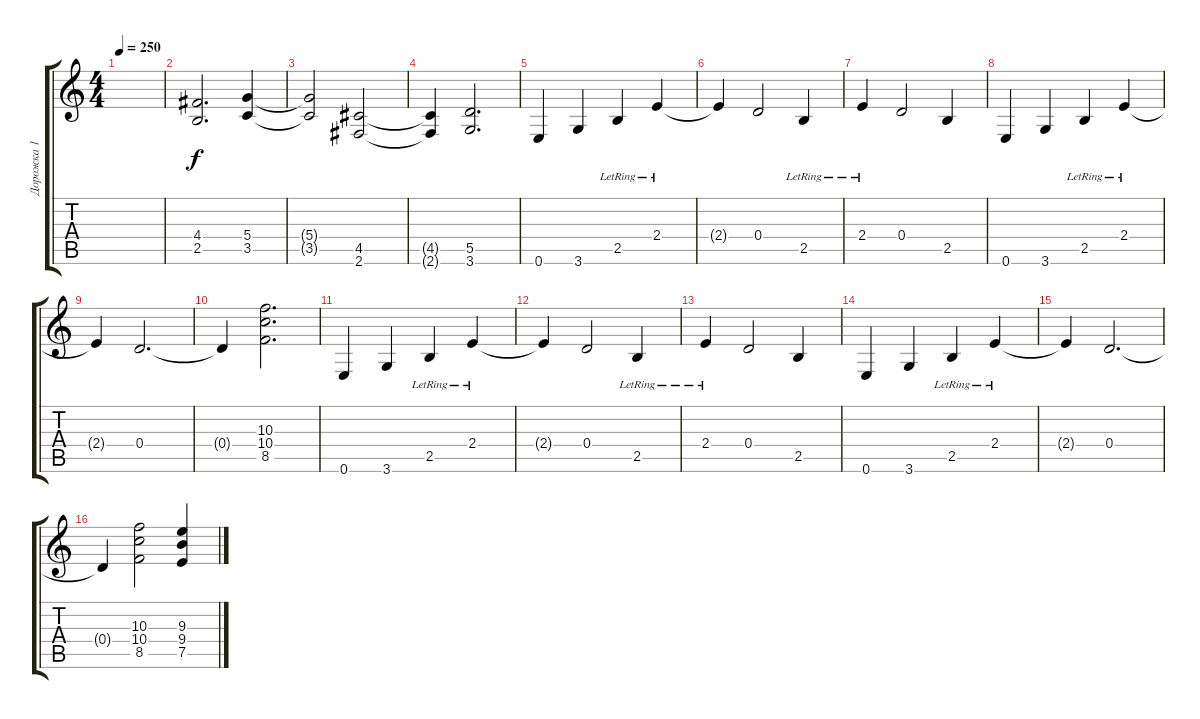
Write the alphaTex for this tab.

\track ("Дорожка 1" "Дорожка 1") {instrument distortionguitar}
\staff {score tabs}
\tuning (E4 B3 G3 D3 A2 E2) {hide}
\ts (4 4)
\tempo 250
\clef g2
\ks c
|
(4.4 2.5).2{d} (5.4 3.5).4 |
(5.4{t} 3.5{t}).2 (4.5 2.6).2 |
(4.5{t} 2.6{t}).4 (5.5 3.6).2{d} |
0.6.4 3.6.4 2.5{lr}.4 2.4{lr}.4 |
2.4{t}.4 0.4.2 2.5{lr}.4 |
2.4{lr}.4 0.4.2 2.5.4 |
0.6.4 3.6.4 2.5{lr}.4 2.4{lr}.4 |
2.4{t}.4 0.4.2{d} |
0.4{t}.4 (10.3 10.4 8.5).2{d} |
0.6.4 3.6.4 2.5{lr}.4 2.4{lr}.4 |
2.4{t}.4 0.4.2 2.5{lr}.4 |
2.4{lr}.4 0.4.2 2.5.4 |
0.6.4 3.6.4 2.5{lr}.4 2.4{lr}.4 |
2.4{t}.4 0.4.2{d} |
0.4{t}.4 (10.3 10.4 8.5).2 (9.3 9.4 7.5).4
